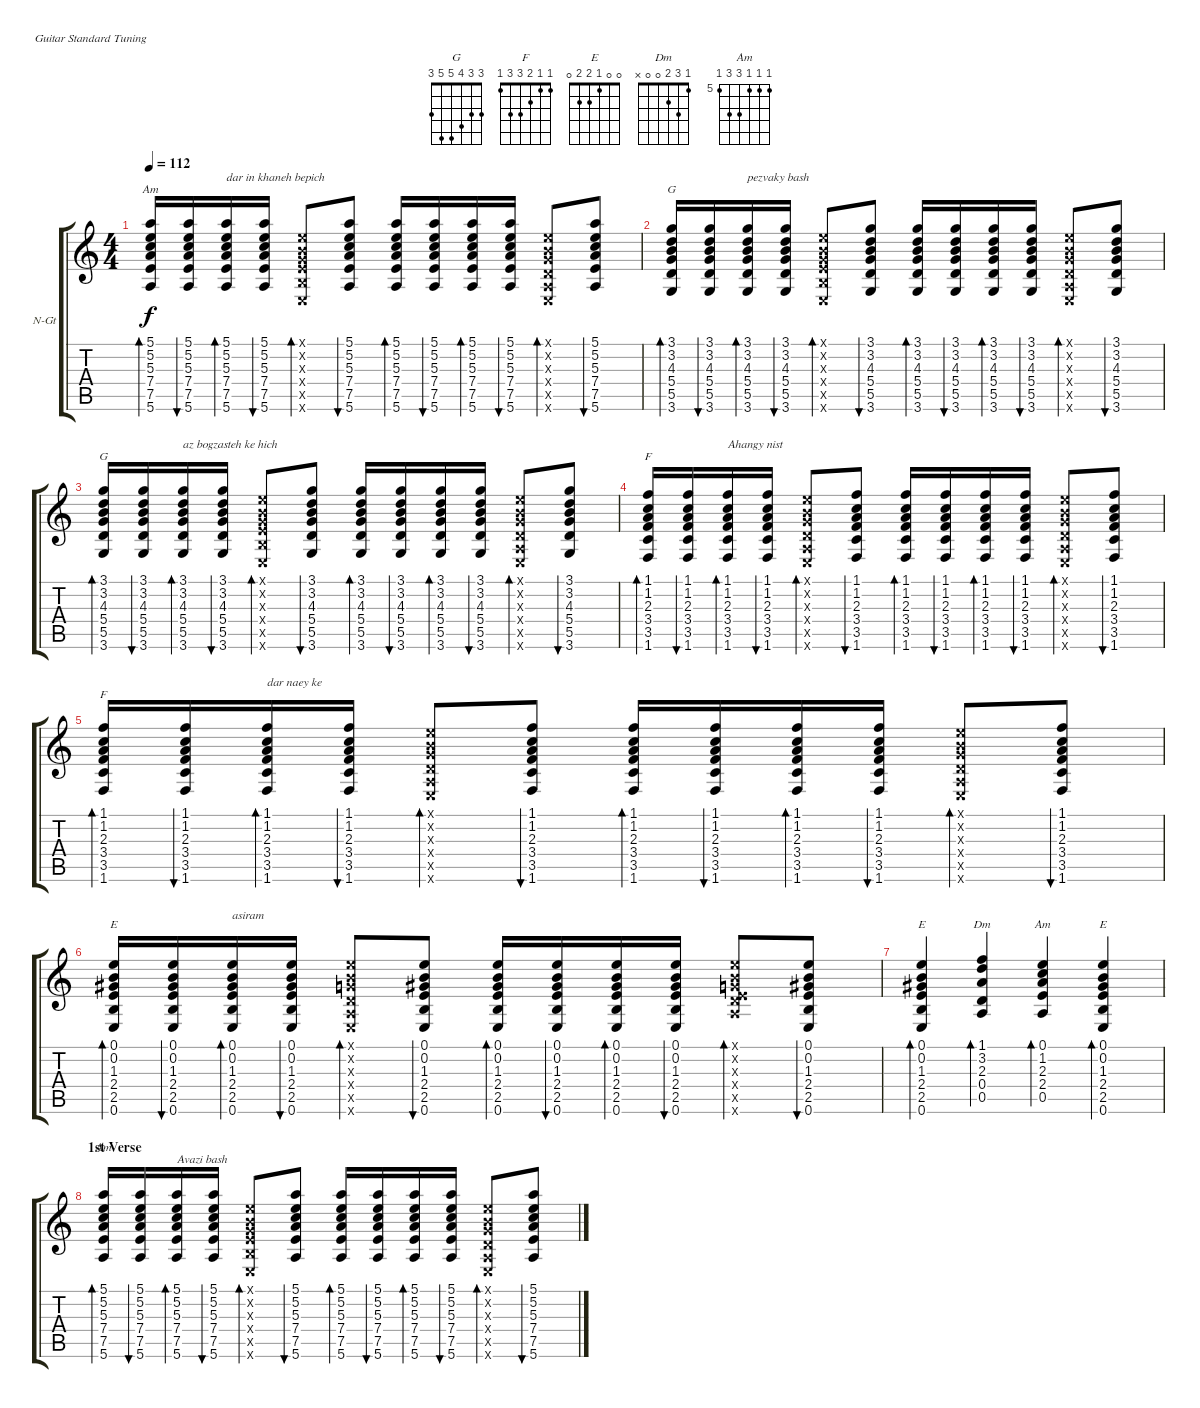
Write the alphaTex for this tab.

\bracketExtendMode groupsimilarinstruments
\firstSystemTrackNameOrientation horizontal
\otherSystemsTrackNameOrientation horizontal
\track ("Faramarz - Guitar Rythm" "N-Gt") {instrument acousticguitarnylon}
\staff {score tabs}
\tuning (E4 B3 G3 D3 A2 E2)
\chord ("G" 3 3 4 5 5 3)
\chord ("F" 1 1 2 3 3 1)
\chord ("E" 0 0 1 2 2 0)
\chord ("Dm" 1 3 2 0 0 x)
\chord ("Am" 0 1 2 2 0 x)
\chord ("Am" 5 5 5 7 7 5) {firstfret 5}
\ts (4 4)
\tempo 112
\clef g2
\ks c
(5.1 5.2 5.3 7.4 7.5 5.6).16{bd 30 ch "Am" dy f} (5.1 5.2 5.3 7.4 7.5 5.6).16{bu 30} (5.1 5.2 5.3 7.4 7.5 5.6).16{bd 30 txt "dar in khaneh bepich"} (5.1 5.2 5.3 7.4 7.5 5.6).16{bu 30} (0.1{x} 0.2{x} 0.3{x} 2.4{x} 2.5{x} 0.6{x}).8{bd 30} (5.1 5.2 5.3 7.4 7.5 5.6).8{bu 30} (5.1 5.2 5.3 7.4 7.5 5.6).16{bd 30} (5.1 5.2 5.3 7.4 7.5 5.6).16{bu 30} (5.1 5.2 5.3 7.4 7.5 5.6).16{bd 30} (5.1 5.2 5.3 7.4 7.5 5.6).16{bu 30} (0.1{x} 0.2{x} 0.3{x} 0.4{x} 0.5{x} 0.6{x}).8{bd 30} (5.1 5.2 5.3 7.4 7.5 5.6).8{bu 30} |
(3.1 3.2 4.3 5.4 5.5 3.6).16{bd 30 ch "G"} (3.1 3.2 4.3 5.4 5.5 3.6).16{bu 30} (3.1 3.2 4.3 5.4 5.5 3.6).16{bd 30 txt "pezvaky bash"} (3.1 3.2 4.3 5.4 5.5 3.6).16{bu 30} (0.1{x} 0.2{x} 0.3{x} 2.4{x} 2.5{x} 0.6{x}).8{bd 30} (3.1 3.2 4.3 5.4 5.5 3.6).8{bu 30} (3.1 3.2 4.3 5.4 5.5 3.6).16{bd 30} (3.1 3.2 4.3 5.4 5.5 3.6).16{bu 30} (3.1 3.2 4.3 5.4 5.5 3.6).16{bd 30} (3.1 3.2 4.3 5.4 5.5 3.6).16{bu 30} (0.1{x} 0.2{x} 0.3{x} 0.4{x} 0.5{x} 0.6{x}).8{bd 30} (3.1 3.2 4.3 5.4 5.5 3.6).8{bu 30} |
(3.1 3.2 4.3 5.4 5.5 3.6).16{bd 30 ch "G"} (3.1 3.2 4.3 5.4 5.5 3.6).16{bu 30} (3.1 3.2 4.3 5.4 5.5 3.6).16{bd 30 txt "az bogzasteh ke hich"} (3.1 3.2 4.3 5.4 5.5 3.6).16{bu 30} (0.1{x} 0.2{x} 0.3{x} 2.4{x} 2.5{x} 0.6{x}).8{bd 30} (3.1 3.2 4.3 5.4 5.5 3.6).8{bu 30} (3.1 3.2 4.3 5.4 5.5 3.6).16{bd 30} (3.1 3.2 4.3 5.4 5.5 3.6).16{bu 30} (3.1 3.2 4.3 5.4 5.5 3.6).16{bd 30} (3.1 3.2 4.3 5.4 5.5 3.6).16{bu 30} (0.1{x} 0.2{x} 0.3{x} 0.4{x} 0.5{x} 0.6{x}).8{bd 30} (3.1 3.2 4.3 5.4 5.5 3.6).8{bu 30} |
(1.1 1.2 2.3 3.4 3.5 1.6).16{bd 30 ch "F"} (1.1 1.2 2.3 3.4 3.5 1.6).16{bu 30} (1.1 1.2 2.3 3.4 3.5 1.6).16{bd 30 txt "Ahangy nist"} (1.1 1.2 2.3 3.4 3.5 1.6).16{bu 30} (0.1{x} 0.2{x} 0.3{x} 0.4{x} 0.5{x} 0.6{x}).8{bd 30} (1.1 1.2 2.3 3.4 3.5 1.6).8{bu 30} (1.1 1.2 2.3 3.4 3.5 1.6).16{bd 30} (1.1 1.2 2.3 3.4 3.5 1.6).16{bu 30} (1.1 1.2 2.3 3.4 3.5 1.6).16{bd 30} (1.1 1.2 2.3 3.4 3.5 1.6).16{bu 30} (0.1{x} 0.2{x} 0.3{x} 0.4{x} 0.5{x} 0.6{x}).8{bd 30} (1.1 1.2 2.3 3.4 3.5 1.6).8{bu 30} |
(1.1 1.2 2.3 3.4 3.5 1.6).16{bd 30 ch "F"} (1.1 1.2 2.3 3.4 3.5 1.6).16{bu 30} (1.1 1.2 2.3 3.4 3.5 1.6).16{bd 30 txt "dar naey ke"} (1.1 1.2 2.3 3.4 3.5 1.6).16{bu 30} (0.1{x} 0.2{x} 0.3{x} 0.4{x} 0.5{x} 0.6{x}).8{bd 30} (1.1 1.2 2.3 3.4 3.5 1.6).8{bu 30} (1.1 1.2 2.3 3.4 3.5 1.6).16{bd 30} (1.1 1.2 2.3 3.4 3.5 1.6).16{bu 30} (1.1 1.2 2.3 3.4 3.5 1.6).16{bd 30} (1.1 1.2 2.3 3.4 3.5 1.6).16{bu 30} (0.1{x} 0.2{x} 0.3{x} 0.4{x} 0.5{x} 0.6{x}).8{bd 30} (1.1 1.2 2.3 3.4 3.5 1.6).8{bu 30} |
(0.1 0.2 1.3 2.4 2.5 0.6).16{bd 30 ch "E"} (0.1 0.2 1.3 2.4 2.5 0.6).16{bu 30} (0.1 0.2 1.3 2.4 2.5 0.6).16{bd 30 txt "asiram"} (0.1 0.2 1.3 2.4 2.5 0.6).16{bu 30} (0.1{x} 0.2{x} 0.3{x} 0.4{x} 0.5{x} 0.6{x}).8{bd 30} (0.1 0.2 1.3 2.4 2.5 0.6).8{bu 30} (0.1 0.2 1.3 2.4 2.5 0.6).16{bd 30} (0.1 0.2 1.3 2.4 2.5 0.6).16{bu 30} (0.1 0.2 1.3 2.4 2.5 0.6).16{bd 30} (0.1 0.2 1.3 2.4 2.5 0.6).16{bu 30} (0.1{x} 0.2{x} 0.3{x} 0.4{x} 0.5{x} 12.6{x}).8{bd 30} (0.1 0.2 1.3 2.4 2.5 0.6).8{bu 30} |
(0.1 0.2 1.3 2.4 2.5 0.6).4{bd 120 ch "E"} (1.1 3.2 2.3 0.4 0.5).4{bd 120 ch "Dm"} (0.1 1.2 2.3 2.4 0.5).4{bd 120 ch "Am"} (0.1 0.2 1.3 2.4 2.5 0.6).4{bd 120 ch "E"} |
\section ("" "1st Verse")
(5.1 5.2 5.3 7.4 7.5 5.6).16{bd 30 ch "Am"} (5.1 5.2 5.3 7.4 7.5 5.6).16{bu 30} (5.1 5.2 5.3 7.4 7.5 5.6).16{bd 30 txt "Avazi bash"} (5.1 5.2 5.3 7.4 7.5 5.6).16{bu 30} (0.1{x} 0.2{x} 0.3{x} 2.4{x} 2.5{x} 0.6{x}).8{bd 30} (5.1 5.2 5.3 7.4 7.5 5.6).8{bu 30} (5.1 5.2 5.3 7.4 7.5 5.6).16{bd 30} (5.1 5.2 5.3 7.4 7.5 5.6).16{bu 30} (5.1 5.2 5.3 7.4 7.5 5.6).16{bd 30} (5.1 5.2 5.3 7.4 7.5 5.6).16{bu 30} (0.1{x} 0.2{x} 0.3{x} 0.4{x} 0.5{x} 0.6{x}).8{bd 30} (5.1 5.2 5.3 7.4 7.5 5.6).8{bu 30}
